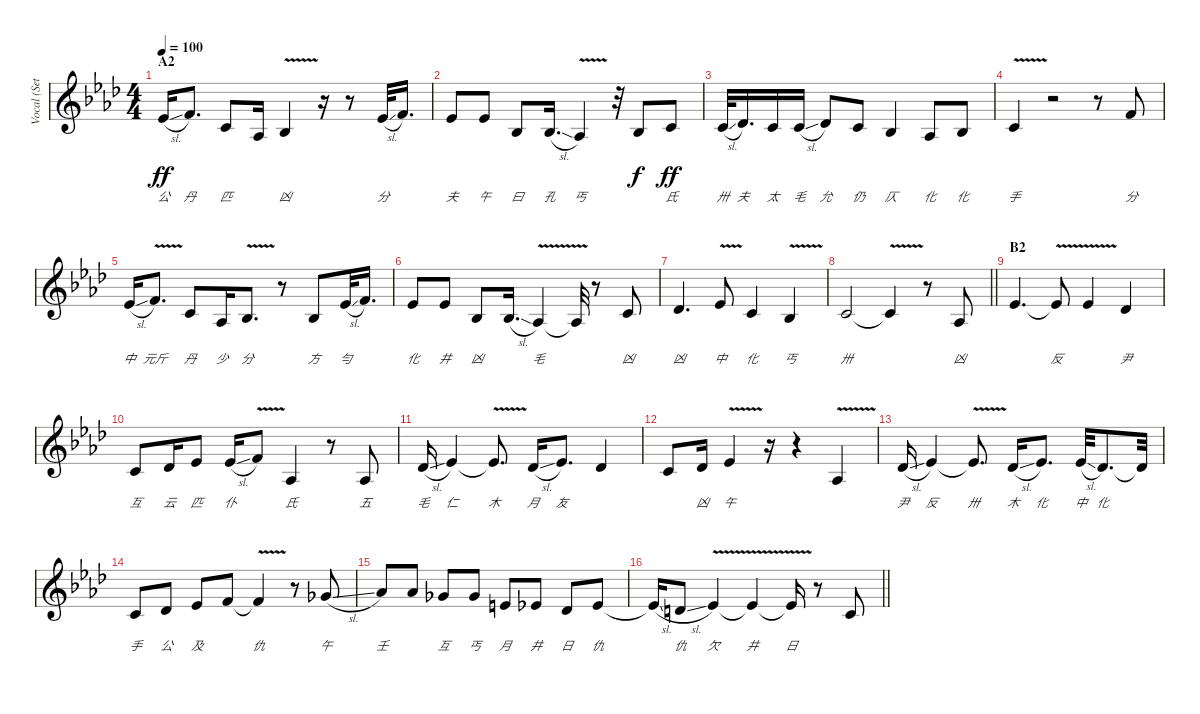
\track ("Vocal (Setsuna)" "Vocal (Set") {instrument clarinet}
\staff {score}
\tuning (E4 B3 G3 D3 A2 E2) {hide}
\ts (4 4)
\section ("" "A2")
\tempo 100
\clef g2
\ks ab
4.2{sl}.16{lyrics (0 "公") lyrics (1 "") lyrics (2 "") lyrics (3 "") lyrics (4 "") dy ff} 6.2.8{d lyrics (0 "丹") lyrics (1 "") lyrics (2 "") lyrics (3 "") lyrics (4 "")} 1.2.8{lyrics (0 "匹") lyrics (1 "") lyrics (2 "") lyrics (3 "") lyrics (4 "")} 1.3.16{lyrics (0 "") lyrics (1 "") lyrics (2 "") lyrics (3 "") lyrics (4 "")} 3.3{v}.4{lyrics (0 "凶") lyrics (1 "") lyrics (2 "") lyrics (3 "") lyrics (4 "")} r.16 r.8 4.2{sl}.32{lyrics (0 "分") lyrics (1 "") lyrics (2 "") lyrics (3 "") lyrics (4 "")} 6.2.16{d lyrics (0 "") lyrics (1 "") lyrics (2 "") lyrics (3 "") lyrics (4 "")} |
4.2.8{lyrics (0 "夫") lyrics (1 "") lyrics (2 "") lyrics (3 "") lyrics (4 "")} 4.2.8{lyrics (0 "午") lyrics (1 "") lyrics (2 "") lyrics (3 "") lyrics (4 "")} 3.3.8{lyrics (0 "曰") lyrics (1 "") lyrics (2 "") lyrics (3 "") lyrics (4 "")} 3.3{sl}.16{d lyrics (0 "孔") lyrics (1 "") lyrics (2 "") lyrics (3 "") lyrics (4 "")} 1.3{v}.4{lyrics (0 "丐") lyrics (1 "") lyrics (2 "") lyrics (3 "") lyrics (4 "")} r.32 3.3.8{lyrics (0 "") lyrics (1 "") lyrics (2 "") lyrics (3 "") lyrics (4 "") dy f} 1.2.8{lyrics (0 "氏") lyrics (1 "") lyrics (2 "") lyrics (3 "") lyrics (4 "") dy ff} |
1.2{sl}.32{lyrics (0 "卅") lyrics (1 "") lyrics (2 "") lyrics (3 "") lyrics (4 "")} 2.2.16{d lyrics (0 "夫") lyrics (1 "") lyrics (2 "") lyrics (3 "") lyrics (4 "")} 1.2.16{lyrics (0 "太") lyrics (1 "") lyrics (2 "") lyrics (3 "") lyrics (4 "")} 1.2{sl}.16{lyrics (0 "毛") lyrics (1 "") lyrics (2 "") lyrics (3 "") lyrics (4 "")} 2.2.8{lyrics (0 "允") lyrics (1 "") lyrics (2 "") lyrics (3 "") lyrics (4 "")} 1.2.8{lyrics (0 "仍") lyrics (1 "") lyrics (2 "") lyrics (3 "") lyrics (4 "")} 3.3.4{lyrics (0 "仄") lyrics (1 "") lyrics (2 "") lyrics (3 "") lyrics (4 "")} 1.3.8{lyrics (0 "化") lyrics (1 "") lyrics (2 "") lyrics (3 "") lyrics (4 "")} 3.3.8{lyrics (0 "化") lyrics (1 "") lyrics (2 "") lyrics (3 "") lyrics (4 "")} |
1.2{v}.4{lyrics (0 "手") lyrics (1 "") lyrics (2 "") lyrics (3 "") lyrics (4 "")} r.2 r.8 1.1.8{lyrics (0 "分") lyrics (1 "") lyrics (2 "") lyrics (3 "") lyrics (4 "")} |
4.2{sl}.16{lyrics (0 "中") lyrics (1 "") lyrics (2 "") lyrics (3 "") lyrics (4 "")} 6.2{v}.8{d lyrics (0 "元斤") lyrics (1 "") lyrics (2 "") lyrics (3 "") lyrics (4 "")} 1.2.8{lyrics (0 "丹") lyrics (1 "") lyrics (2 "") lyrics (3 "") lyrics (4 "")} 1.3.16{lyrics (0 "少") lyrics (1 "") lyrics (2 "") lyrics (3 "") lyrics (4 "")} 3.3{v}.8{d lyrics (0 "分") lyrics (1 "") lyrics (2 "") lyrics (3 "") lyrics (4 "")} r.8 3.3.8{lyrics (0 "方") lyrics (1 "") lyrics (2 "") lyrics (3 "") lyrics (4 "")} 4.2{sl}.32{lyrics (0 "勻") lyrics (1 "") lyrics (2 "") lyrics (3 "") lyrics (4 "")} 6.2.16{d lyrics (0 "") lyrics (1 "") lyrics (2 "") lyrics (3 "") lyrics (4 "")} |
4.2.8{lyrics (0 "化") lyrics (1 "") lyrics (2 "") lyrics (3 "") lyrics (4 "")} 4.2.8{lyrics (0 "井") lyrics (1 "") lyrics (2 "") lyrics (3 "") lyrics (4 "")} 3.3.8{lyrics (0 "凶") lyrics (1 "") lyrics (2 "") lyrics (3 "") lyrics (4 "")} 3.3{sl}.16{d lyrics (0 "") lyrics (1 "") lyrics (2 "") lyrics (3 "") lyrics (4 "")} 1.3{v}.4{lyrics (0 "毛") lyrics (1 "") lyrics (2 "") lyrics (3 "") lyrics (4 "")} 1.3{t}.32{lyrics (0 "") lyrics (1 "") lyrics (2 "") lyrics (3 "") lyrics (4 "")} r.8 1.2.8{lyrics (0 "凶") lyrics (1 "") lyrics (2 "") lyrics (3 "") lyrics (4 "")} |
2.2.4{d lyrics (0 "凶") lyrics (1 "") lyrics (2 "") lyrics (3 "") lyrics (4 "")} 4.2{v}.8{lyrics (0 "中") lyrics (1 "") lyrics (2 "") lyrics (3 "") lyrics (4 "")} 5.3.4{lyrics (0 "化") lyrics (1 "") lyrics (2 "") lyrics (3 "") lyrics (4 "")} 3.3{v}.4{lyrics (0 "丐") lyrics (1 "") lyrics (2 "") lyrics (3 "") lyrics (4 "")} |
\barLineRight lightlight
1.2.2{lyrics (0 "卅") lyrics (1 "") lyrics (2 "") lyrics (3 "") lyrics (4 "")} 1.2{v t}.4{lyrics (0 "") lyrics (1 "") lyrics (2 "") lyrics (3 "") lyrics (4 "")} r.8 1.3.8{lyrics (0 "凶") lyrics (1 "") lyrics (2 "") lyrics (3 "") lyrics (4 "")} |
\section ("" "B2")
4.2.4{d lyrics (0 "") lyrics (1 "") lyrics (2 "") lyrics (3 "") lyrics (4 "")} 4.2{v t}.8{lyrics (0 "反") lyrics (1 "") lyrics (2 "") lyrics (3 "") lyrics (4 "")} 4.2{v}.4{lyrics (0 "") lyrics (1 "") lyrics (2 "") lyrics (3 "") lyrics (4 "")} 2.2.4{lyrics (0 "尹") lyrics (1 "") lyrics (2 "") lyrics (3 "") lyrics (4 "")} |
1.2.8{lyrics (0 "互") lyrics (1 "") lyrics (2 "") lyrics (3 "") lyrics (4 "")} 2.2.16{lyrics (0 "云") lyrics (1 "") lyrics (2 "") lyrics (3 "") lyrics (4 "")} 4.2.8{lyrics (0 "匹") lyrics (1 "") lyrics (2 "") lyrics (3 "") lyrics (4 "")} 4.2{sl}.16{lyrics (0 "仆") lyrics (1 "") lyrics (2 "") lyrics (3 "") lyrics (4 "")} 6.2{v}.8{lyrics (0 "") lyrics (1 "") lyrics (2 "") lyrics (3 "") lyrics (4 "")} 1.3.4{lyrics (0 "氏") lyrics (1 "") lyrics (2 "") lyrics (3 "") lyrics (4 "")} r.8 1.3.8{lyrics (0 "五") lyrics (1 "") lyrics (2 "") lyrics (3 "") lyrics (4 "")} |
2.2{sl}.16{lyrics (0 "毛") lyrics (1 "") lyrics (2 "") lyrics (3 "") lyrics (4 "")} 4.2.4{lyrics (0 "仁") lyrics (1 "") lyrics (2 "") lyrics (3 "") lyrics (4 "")} 4.2{v t}.8{d lyrics (0 "木") lyrics (1 "") lyrics (2 "") lyrics (3 "") lyrics (4 "")} 2.2{sl}.16{lyrics (0 "月") lyrics (1 "") lyrics (2 "") lyrics (3 "") lyrics (4 "")} 4.2.8{d lyrics (0 "友") lyrics (1 "") lyrics (2 "") lyrics (3 "") lyrics (4 "")} 2.2.4{lyrics (0 "") lyrics (1 "") lyrics (2 "") lyrics (3 "") lyrics (4 "")} |
1.2.8{lyrics (0 "") lyrics (1 "") lyrics (2 "") lyrics (3 "") lyrics (4 "")} 2.2.16{lyrics (0 "凶") lyrics (1 "") lyrics (2 "") lyrics (3 "") lyrics (4 "")} 4.2{v}.4{lyrics (0 "午") lyrics (1 "") lyrics (2 "") lyrics (3 "") lyrics (4 "")} r.16 r.4 1.3{v}.4{lyrics (0 "") lyrics (1 "") lyrics (2 "") lyrics (3 "") lyrics (4 "")} |
2.2{sl}.16{lyrics (0 "尹") lyrics (1 "") lyrics (2 "") lyrics (3 "") lyrics (4 "")} 4.2.4{lyrics (0 "反") lyrics (1 "") lyrics (2 "") lyrics (3 "") lyrics (4 "")} 4.2{v t}.8{d lyrics (0 "卅") lyrics (1 "") lyrics (2 "") lyrics (3 "") lyrics (4 "")} 2.2{sl}.16{lyrics (0 "木") lyrics (1 "") lyrics (2 "") lyrics (3 "") lyrics (4 "")} 4.2.8{d lyrics (0 "化") lyrics (1 "") lyrics (2 "") lyrics (3 "") lyrics (4 "")} 4.2{sl}.32{lyrics (0 "中") lyrics (1 "") lyrics (2 "") lyrics (3 "") lyrics (4 "")} 2.2.8{d lyrics (0 "化") lyrics (1 "") lyrics (2 "") lyrics (3 "") lyrics (4 "")} 2.2{t}.32{lyrics (0 "") lyrics (1 "") lyrics (2 "") lyrics (3 "") lyrics (4 "")} |
1.2.8{lyrics (0 "手") lyrics (1 "") lyrics (2 "") lyrics (3 "") lyrics (4 "")} 2.2.8{lyrics (0 "公") lyrics (1 "") lyrics (2 "") lyrics (3 "") lyrics (4 "")} 4.2.8{lyrics (0 "及") lyrics (1 "") lyrics (2 "") lyrics (3 "") lyrics (4 "")} 1.1.8{lyrics (0 "") lyrics (1 "") lyrics (2 "") lyrics (3 "") lyrics (4 "")} 1.1{v t}.4{lyrics (0 "仇") lyrics (1 "") lyrics (2 "") lyrics (3 "") lyrics (4 "")} r.8 2.1{sl}.8{lyrics (0 "午") lyrics (1 "") lyrics (2 "") lyrics (3 "") lyrics (4 "")} |
4.1.8{lyrics (0 "壬") lyrics (1 "") lyrics (2 "") lyrics (3 "") lyrics (4 "")} 4.1.8{lyrics (0 "") lyrics (1 "") lyrics (2 "") lyrics (3 "") lyrics (4 "")} 2.1.8{lyrics (0 "互") lyrics (1 "") lyrics (2 "") lyrics (3 "") lyrics (4 "")} 2.1.8{lyrics (0 "丐") lyrics (1 "") lyrics (2 "") lyrics (3 "") lyrics (4 "")} 0.1.8{lyrics (0 "月") lyrics (1 "") lyrics (2 "") lyrics (3 "") lyrics (4 "")} 4.2.8{lyrics (0 "井") lyrics (1 "") lyrics (2 "") lyrics (3 "") lyrics (4 "")} 2.2.8{lyrics (0 "日") lyrics (1 "") lyrics (2 "") lyrics (3 "") lyrics (4 "")} 4.2.8{lyrics (0 "仇") lyrics (1 "") lyrics (2 "") lyrics (3 "") lyrics (4 "")} |
\barLineRight lightlight
4.2{sl t}.16{lyrics (0 "") lyrics (1 "") lyrics (2 "") lyrics (3 "") lyrics (4 "")} 3.2{sl}.8{lyrics (0 "仇") lyrics (1 "") lyrics (2 "") lyrics (3 "") lyrics (4 "")} 4.2{v}.4{lyrics (0 "欠") lyrics (1 "") lyrics (2 "") lyrics (3 "") lyrics (4 "")} 4.2{v t}.4{lyrics (0 "井") lyrics (1 "") lyrics (2 "") lyrics (3 "") lyrics (4 "")} 4.2{t}.16{lyrics (0 "日") lyrics (1 "") lyrics (2 "") lyrics (3 "") lyrics (4 "")} r.8 1.2.8{lyrics (0 "") lyrics (1 "") lyrics (2 "") lyrics (3 "") lyrics (4 "")}
